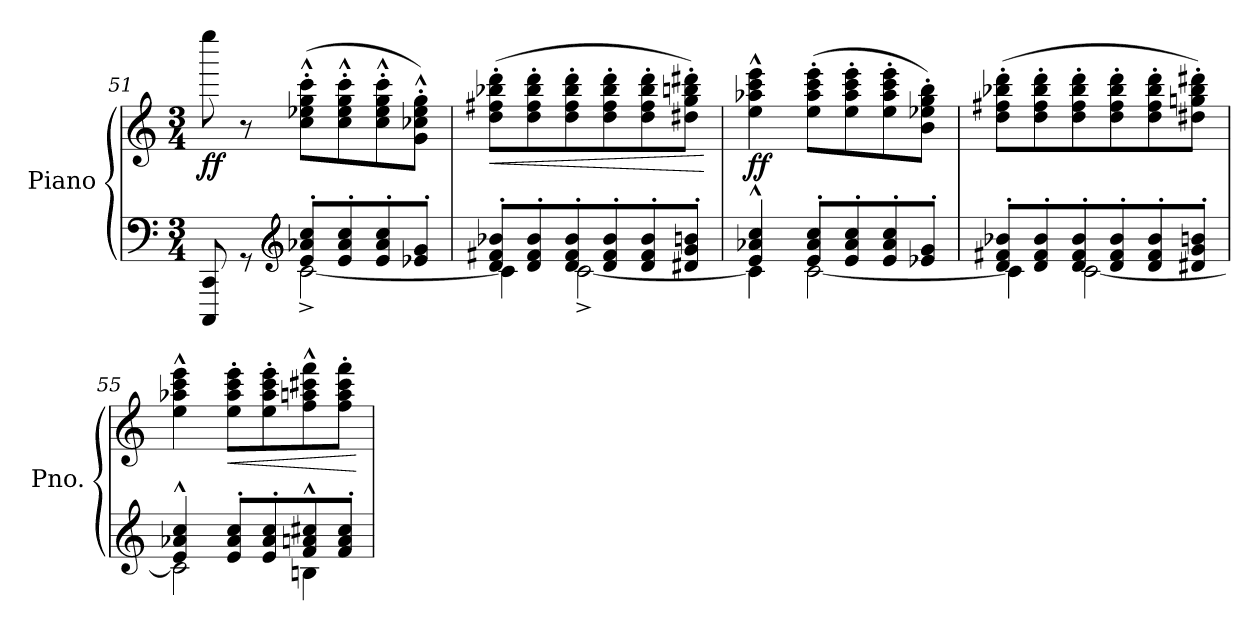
**kern	**kern	**dynam
*part1	*part1	*part1
*staff2	*staff1	*staff1/2
*I"Piano	*	*
*I'Pno.	*	*
*clefF4	*clefG2	*
*k[]	*k[]	*
*M3/4	*M3/4	*
=51	=51	=51
*^	*	*
!	!	!	!LO:DY:b
8CCC/ 8CC/	4ryy	8eeee\	ff
8rGG	.	8r	.
*clefG2	*	*	*
8e/' 8a-X/' 8cc/'L	[2c^\	(8cc\'^^ 8ee-X\'^^ 8gg\'^^ 8ccc\'^^L	.
8e/' 8a-/' 8cc/'	.	8cc\'^^ 8ee-\'^^ 8gg\'^^ 8ccc\'^^	.
8e/' 8a-/' 8cc/'	.	8cc\'^^ 8ee-\'^^ 8gg\'^^ 8ccc\'^^	.
8e-X/' 8g/'J	.	8g\'^^ 8cc-X\'^^ 8ee-\'^^ 8gg\'^^J)	.
!!LO:LB:g=z
=52	=52	=52	=52
!	!	!	!LO:HP:b
8d/' 8f#X/' 8b-X/'L	4c\]	(8dd\' 8ff#X\' 8bb-X\' 8ddd\'L	<
8d/' 8f#/' 8b-/'	.	8dd\' 8ff#\' 8bb-\' 8ddd\'	.
8d/' 8f#/' 8b-/'	[2c^\	8dd\' 8ff#\' 8bb-\' 8ddd\'	.
8d/' 8f#/' 8b-/'	.	8dd\' 8ff#\' 8bb-\' 8ddd\'	.
8d/' 8f#/' 8b-/'	.	8dd\' 8ff#\' 8bb-\' 8ddd\'	.
8d#X/' 8g/' 8bn/'J	.	8dd#X\' 8gg\' 8bbn\' 8ddd#X\'J)	.
*v	*v	*	*
.	.	[
=53	=53	=53
*^	*	*
!	!	!	!LO:DY:b
4e/^^ 4a-X/^^ 4cc/^^	4c\]	4ee\^^ 4aa-X\^^ 4ccc\^^ 4eee\^^	ff
8e/' 8a-/' 8cc/'L	[2c\	(8ee\' 8aa-\' 8ccc\' 8eee\'L	.
8e/' 8a-/' 8cc/'	.	8ee\' 8aa-\' 8ccc\' 8eee\'	.
8e/' 8a-/' 8cc/'	.	8ee\' 8aa-\' 8ccc\' 8eee\'	.
8e-X/' 8g/'J	.	8b\' 8ee-X\' 8gg\' 8bb\'J)	.
=54	=54	=54	=54
8d/' 8f#X/' 8b-X/'L	4c\]	(8dd\' 8ff#X\' 8bb-X\' 8ddd\'L	.
8d/' 8f#/' 8b-/'	.	8dd\' 8ff#\' 8bb-\' 8ddd\'	.
8d/' 8f#/' 8b-/'	[2c\	8dd\' 8ff#\' 8bb-\' 8ddd\'	.
8d/' 8f#/' 8b-/'	.	8dd\' 8ff#\' 8bb-\' 8ddd\'	.
8d/' 8f#/' 8b-/'	.	8dd\' 8ff#\' 8bb-\' 8ddd\'	.
8d#X/' 8g/' 8bn/'J	.	8dd#X\' 8ggn\' 8bb-\' 8ddd#X\'J)	.
=55	=55	=55	=55
4e/^^ 4a-X/^^ 4cc/^^	2c\]	4ee\^^ 4aa-X\^^ 4ccc\^^ 4eee\^^	.
!	!	!	!LO:HP:b
8e/' 8a-/' 8cc/'L	.	8ee\' 8aa-\' 8ccc\' 8eee\'L	<
8e/' 8a-/' 8cc/'	.	8ee\' 8aa-\' 8ccc\' 8eee\'	.
8f/^^ 8an/^^ 8cc#X/^^	4Bn\	8ff\^^ 8aan\^^ 8ccc#X\^^ 8fff\^^	.
8f/' 8a/' 8cc#/'J	.	8ff\' 8aa\' 8ccc#\' 8fff\'J	.
*v	*v	*	*
.	.	[
=	=	=
*-	*-	*-
